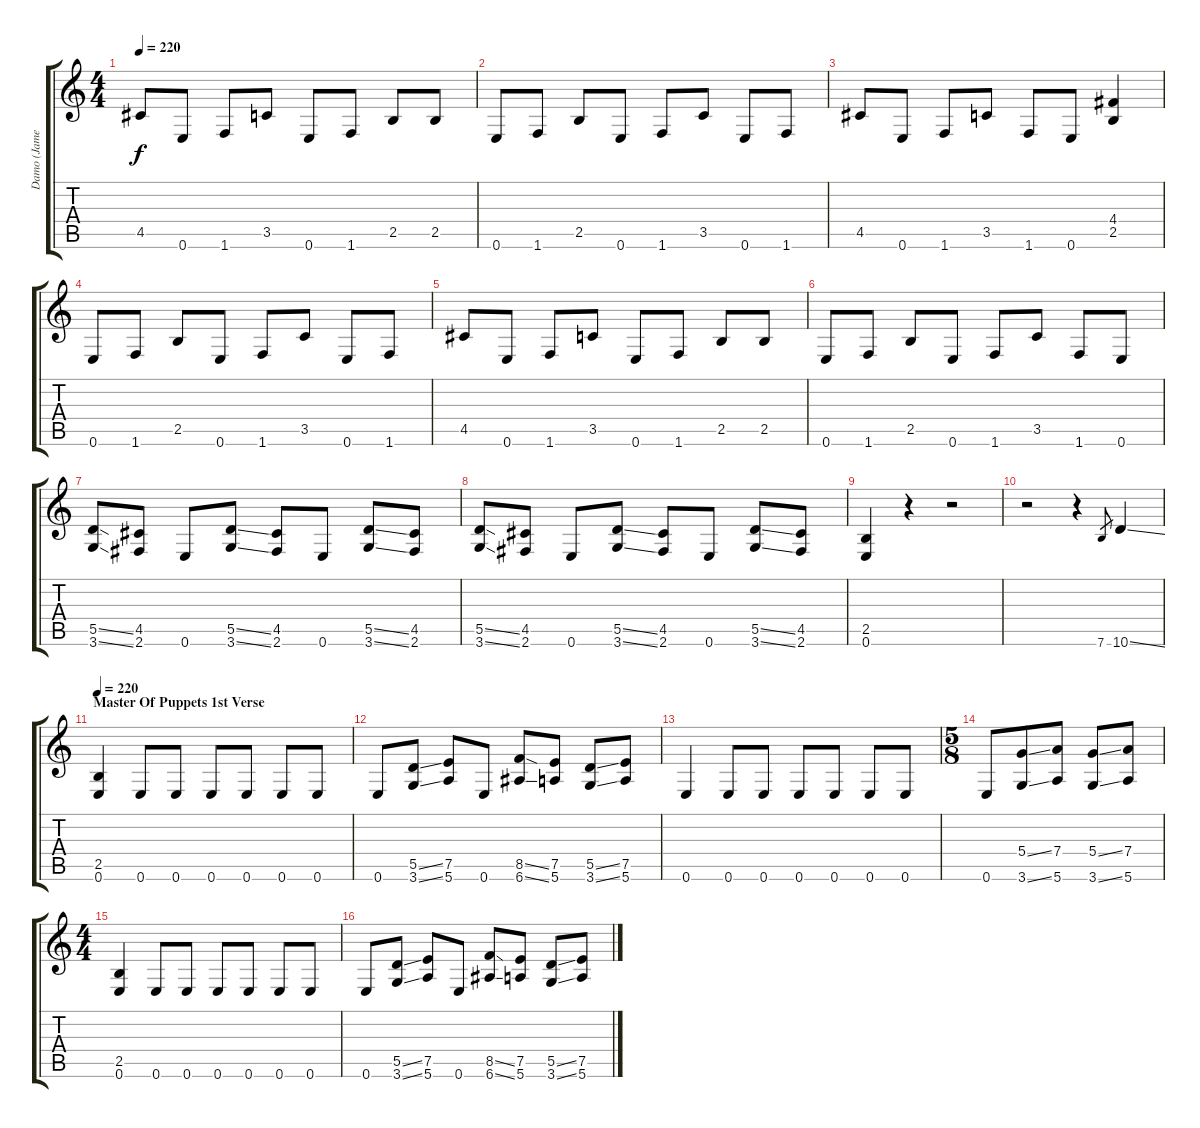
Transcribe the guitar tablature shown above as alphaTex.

\track ("Damo (James's Guitar's)" "Damo (Jame") {instrument overdrivenguitar}
\staff {score tabs}
\tuning (E4 B3 G3 D3 A2 E2) {hide}
\ts (4 4)
\tempo 220
\clef g2
\ks c
4.5.8{dy f} 0.6.8 1.6.8 3.5.8 0.6.8 1.6.8 2.5.8 2.5.8 |
0.6.8 1.6.8 2.5.8 0.6.8 1.6.8 3.5.8 0.6.8 1.6.8 |
4.5.8 0.6.8 1.6.8 3.5.8 1.6.8 0.6.8 (4.4 2.5).4 |
0.6.8 1.6.8 2.5.8 0.6.8 1.6.8 3.5.8 0.6.8 1.6.8 |
4.5.8 0.6.8 1.6.8 3.5.8 0.6.8 1.6.8 2.5.8 2.5.8 |
0.6.8 1.6.8 2.5.8 0.6.8 1.6.8 3.5.8 1.6.8 0.6.8 |
(5.5{ss} 3.6{ss}).8 (4.5 2.6).8 0.6.8 (5.5{ss} 3.6{ss}).8 (4.5 2.6).8 0.6.8 (5.5{ss} 3.6{ss}).8 (4.5 2.6).8 |
(5.5{ss} 3.6{ss}).8 (4.5 2.6).8 0.6.8 (5.5{ss} 3.6{ss}).8 (4.5 2.6).8 0.6.8 (5.5{ss} 3.6{ss}).8 (4.5 2.6).8 |
(2.5 0.6).4 r.4 r.2 |
r.2 r.4 7.6.8{gr} 10.6{ss}.4 |
\section ("" "Master Of Puppets 1st Verse")
\tempo 220
(2.5 0.6).4 0.6.8 0.6.8 0.6.8 0.6.8 0.6.8 0.6.8 |
0.6.8 (5.5{ss} 3.6{ss}).8 (7.5 5.6).8 0.6.8 (8.5{ss} 6.6{ss}).8 (7.5 5.6).8 (5.5{ss} 3.6{ss}).8 (7.5 5.6).8 |
0.6.4 0.6.8 0.6.8 0.6.8 0.6.8 0.6.8 0.6.8 |
\ts (5 8)
0.6.8 (5.4{ss} 3.6{ss}).8 (7.4 5.6).8 (5.4{ss} 3.6{ss}).8 (7.4 5.6).8 |
\ts (4 4)
(2.5 0.6).4 0.6.8 0.6.8 0.6.8 0.6.8 0.6.8 0.6.8 |
0.6.8 (5.5{ss} 3.6{ss}).8 (7.5 5.6).8 0.6.8 (8.5{ss} 6.6{ss}).8 (7.5 5.6).8 (5.5{ss} 3.6{ss}).8 (7.5 5.6).8
